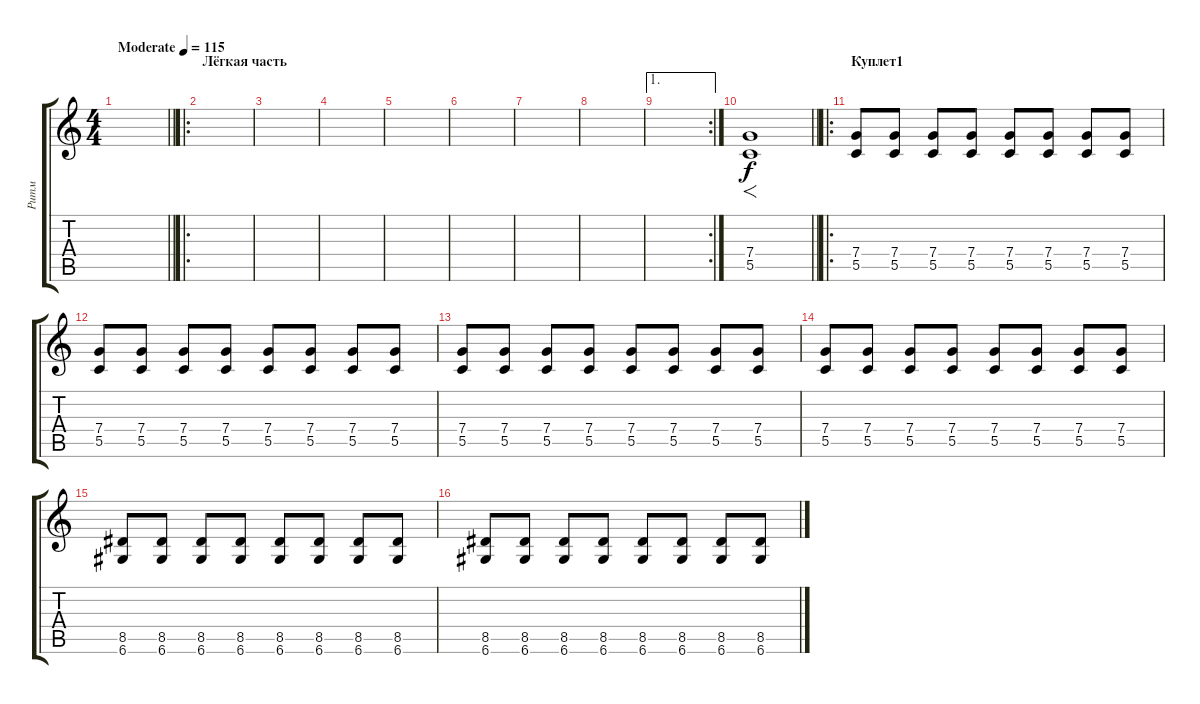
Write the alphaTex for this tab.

\track ("Ритм" "Ритм") {instrument distortionguitar}
\staff {score tabs}
\tuning (D4 A3 F3 C3 G2 D2) {hide}
\ts (4 4)
\tempo (115 "Moderate")
\clef g2
\barLineRight lightlight
\ks c
|
\ro
\section ("" "Лёгкая часть")
|
|
|
|
|
|
|
\ae 1
\rc 2
|
\barLineRight lightlight
(7.4 5.5).1{f} |
\ro
\section ("" "Куплет1")
(7.4 5.5).8 (7.4 5.5).8 (7.4 5.5).8 (7.4 5.5).8 (7.4 5.5).8 (7.4 5.5).8 (7.4 5.5).8 (7.4 5.5).8 |
(7.4 5.5).8 (7.4 5.5).8 (7.4 5.5).8 (7.4 5.5).8 (7.4 5.5).8 (7.4 5.5).8 (7.4 5.5).8 (7.4 5.5).8 |
(7.4 5.5).8 (7.4 5.5).8 (7.4 5.5).8 (7.4 5.5).8 (7.4 5.5).8 (7.4 5.5).8 (7.4 5.5).8 (7.4 5.5).8 |
(7.4 5.5).8 (7.4 5.5).8 (7.4 5.5).8 (7.4 5.5).8 (7.4 5.5).8 (7.4 5.5).8 (7.4 5.5).8 (7.4 5.5).8 |
(8.5 6.6).8 (8.5 6.6).8 (8.5 6.6).8 (8.5 6.6).8 (8.5 6.6).8 (8.5 6.6).8 (8.5 6.6).8 (8.5 6.6).8 |
(8.5 6.6).8 (8.5 6.6).8 (8.5 6.6).8 (8.5 6.6).8 (8.5 6.6).8 (8.5 6.6).8 (8.5 6.6).8 (8.5 6.6).8
